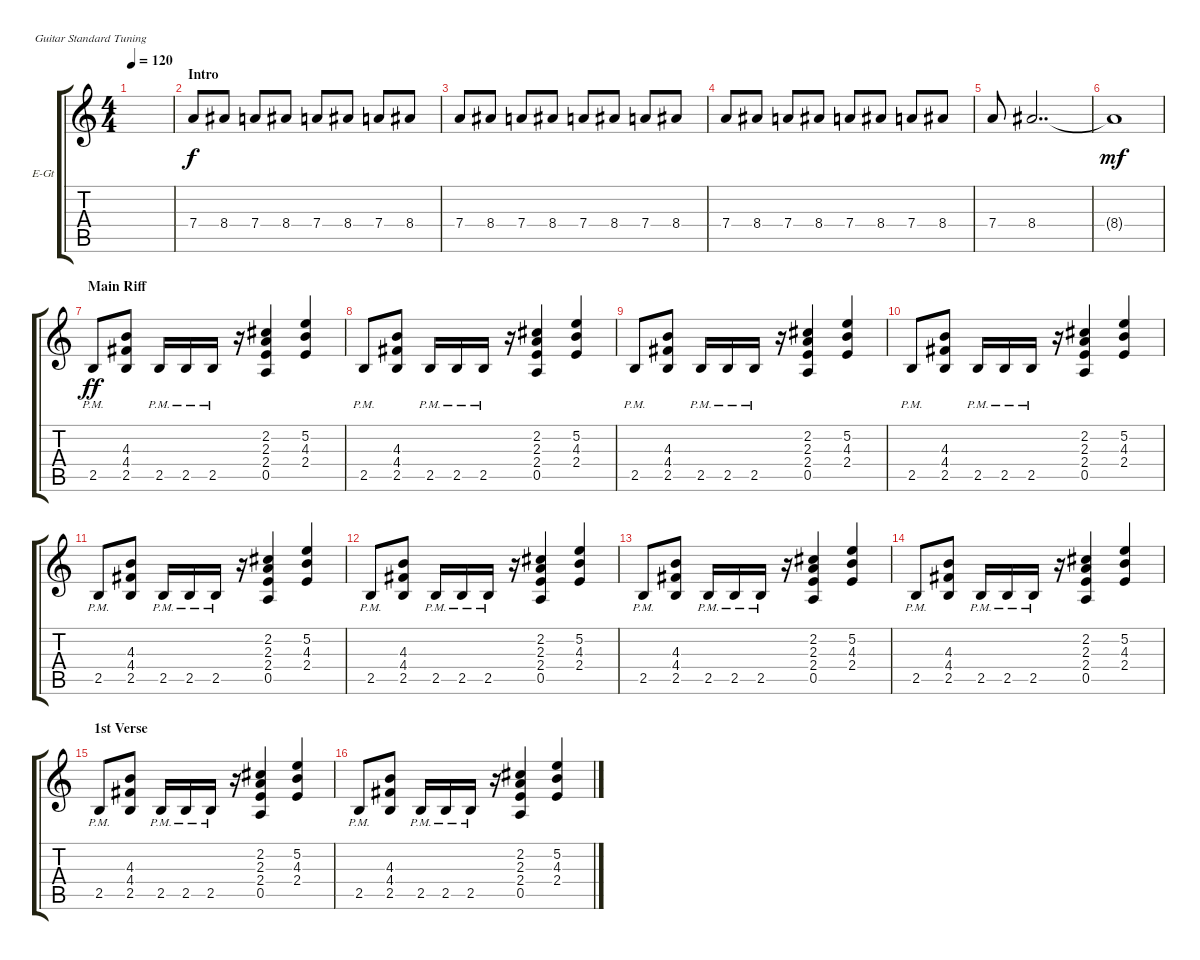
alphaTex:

\defaultSystemsLayout 4
\bracketExtendMode groupsimilarinstruments
\firstSystemTrackNameOrientation horizontal
\otherSystemsTrackNameOrientation horizontal
\track ("Rhythm Guitar" "E-Gt") {instrument distortionguitar}
\staff {score tabs}
\tuning (E4 B3 G3 D3 A2 E2)
\ts (4 4)
\tempo 120
\clef g2
\ks c
|
\section ("" "Intro")
7.4.8 8.4.8 7.4.8 8.4.8 7.4.8 8.4.8 7.4.8 8.4.8 |
7.4.8 8.4.8 7.4.8 8.4.8 7.4.8 8.4.8 7.4.8 8.4.8 |
7.4.8 8.4.8 7.4.8 8.4.8 7.4.8 8.4.8 7.4.8 8.4.8 |
7.4.8 8.4.2{dd} |
8.4{t}.1{dy mf} |
\section ("" "Main Riff")
2.5{pm}.8{dy ff} (4.3 4.4 2.5).8 2.5{pm}.16 2.5{pm}.16 2.5{pm}.16 r.16 (2.2 2.3 2.4 0.5).4 (5.2 4.3 2.4).4 |
2.5{pm}.8 (4.3 4.4 2.5).8 2.5{pm}.16 2.5{pm}.16 2.5{pm}.16 r.16 (2.2 2.3 2.4 0.5).4 (5.2 4.3 2.4).4 |
2.5{pm}.8 (4.3 4.4 2.5).8 2.5{pm}.16 2.5{pm}.16 2.5{pm}.16 r.16 (2.2 2.3 2.4 0.5).4 (5.2 4.3 2.4).4 |
2.5{pm}.8 (4.3 4.4 2.5).8 2.5{pm}.16 2.5{pm}.16 2.5{pm}.16 r.16 (2.2 2.3 2.4 0.5).4 (5.2 4.3 2.4).4 |
2.5{pm}.8 (4.3 4.4 2.5).8 2.5{pm}.16 2.5{pm}.16 2.5{pm}.16 r.16 (2.2 2.3 2.4 0.5).4 (5.2 4.3 2.4).4 |
2.5{pm}.8 (4.3 4.4 2.5).8 2.5{pm}.16 2.5{pm}.16 2.5{pm}.16 r.16 (2.2 2.3 2.4 0.5).4 (5.2 4.3 2.4).4 |
2.5{pm}.8 (4.3 4.4 2.5).8 2.5{pm}.16 2.5{pm}.16 2.5{pm}.16 r.16 (2.2 2.3 2.4 0.5).4 (5.2 4.3 2.4).4 |
2.5{pm}.8 (4.3 4.4 2.5).8 2.5{pm}.16 2.5{pm}.16 2.5{pm}.16 r.16 (2.2 2.3 2.4 0.5).4 (5.2 4.3 2.4).4 |
\section ("" "1st Verse")
2.5{pm}.8 (4.3 4.4 2.5).8 2.5{pm}.16 2.5{pm}.16 2.5{pm}.16 r.16 (2.2 2.3 2.4 0.5).4 (5.2 4.3 2.4).4 |
2.5{pm}.8 (4.3 4.4 2.5).8 2.5{pm}.16 2.5{pm}.16 2.5{pm}.16 r.16 (2.2 2.3 2.4 0.5).4 (5.2 4.3 2.4).4
